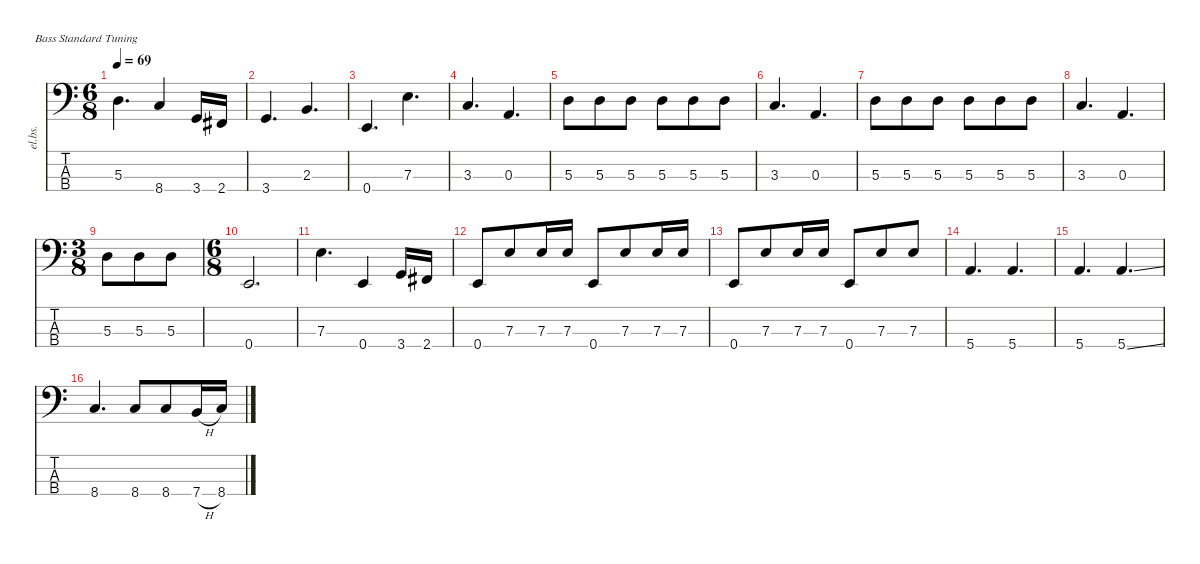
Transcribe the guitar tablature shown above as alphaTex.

\defaultSystemsLayout 4
\hideDynamics
\bracketExtendMode nobrackets
\track ("Bass" "el.bs.") {instrument electricbassfinger}
\staff {score tabs}
\tuning (G2 D2 A1 E1)
\ts (6 8)
\tempo 69
\clef f4
\ks c
5.3.4{d dy f} 8.4.4 3.4.16 2.4{acc #}.16 |
3.4.4{d} 2.3.4{d} |
0.4.4{d} 7.3.4{d} |
3.3.4{d} 0.3.4{d} |
5.3.8 5.3.8 5.3.8 5.3.8 5.3.8 5.3.8 |
3.3.4{d} 0.3.4{d} |
5.3.8 5.3.8 5.3.8 5.3.8 5.3.8 5.3.8 |
3.3.4{d} 0.3.4{d} |
\ts (3 8)
5.3.8 5.3.8 5.3.8 |
\ts (6 8)
0.4.2{d} |
7.3.4{d} 0.4.4 3.4.16 2.4{acc #}.16 |
0.4.8 7.3.8 7.3.16 7.3.16 0.4.8 7.3.8 7.3.16 7.3.16 |
0.4.8 7.3.8 7.3.16 7.3.16 0.4.8 7.3.8 7.3.8 |
5.4.4{d} 5.4.4{d} |
5.4.4{d} 5.4{ss}.4{d} |
8.4.4{d} 8.4.8 8.4.8 7.4{h}.16 8.4.16
